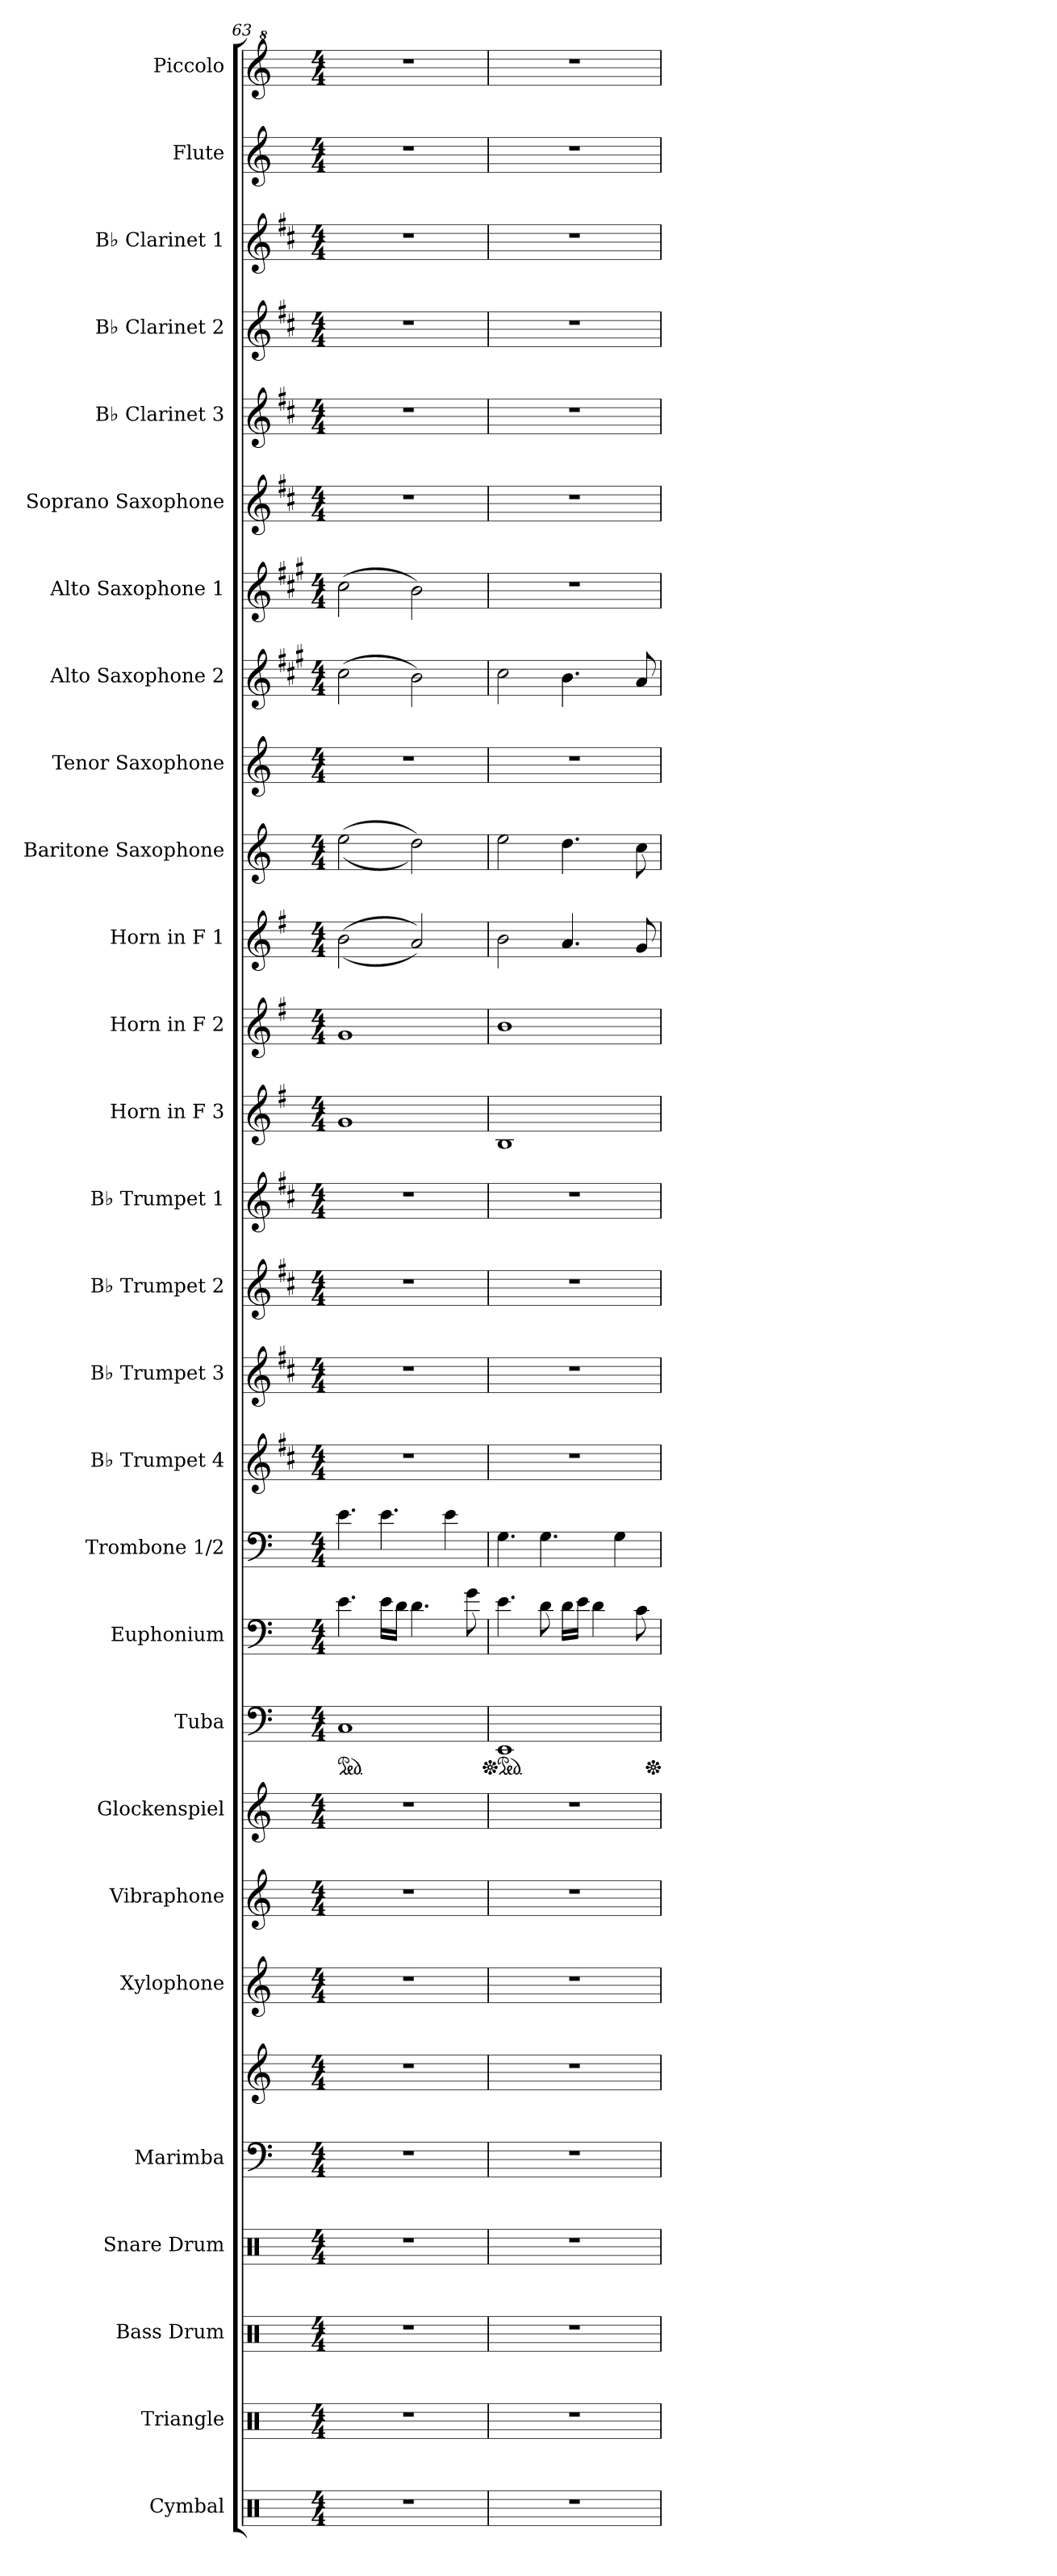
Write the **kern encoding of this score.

**kern	**kern	**kern	**kern	**kern	**kern	**kern	**kern	**kern	**kern	**kern	**kern	**kern	**kern	**kern	**kern	**kern	**kern	**kern	**kern	**kern	**kern	**kern	**kern	**kern	**kern	**kern	**kern	**kern
*part28	*part27	*part26	*part25	*part24	*part24	*part23	*part22	*part21	*part20	*part19	*part18	*part17	*part16	*part15	*part14	*part13	*part12	*part11	*part10	*part9	*part8	*part7	*part6	*part5	*part4	*part3	*part2	*part1
*staff29	*staff28	*staff27	*staff26	*staff25	*staff24	*staff23	*staff22	*staff21	*staff20	*staff19	*staff18	*staff17	*staff16	*staff15	*staff14	*staff13	*staff12	*staff11	*staff10	*staff9	*staff8	*staff7	*staff6	*staff5	*staff4	*staff3	*staff2	*staff1
*I"Cymbal	*I"Triangle	*I"Bass Drum	*I"Snare Drum	*I"Marimba	*	*I"Xylophone	*I"Vibraphone	*I"Glockenspiel	*I"Tuba	*I"Euphonium	*I"Trombone 1/2	*I"B♭ Trumpet 4	*I"B♭ Trumpet 3	*I"B♭ Trumpet 2	*I"B♭ Trumpet 1	*I"Horn in F 3	*I"Horn in F 2	*I"Horn in F 1	*I"Baritone Saxophone	*I"Tenor Saxophone	*I"Alto Saxophone 2	*I"Alto Saxophone 1	*I"Soprano Saxophone	*I"B♭ Clarinet 3	*I"B♭ Clarinet 2	*I"B♭ Clarinet 1	*I"Flute	*I"Piccolo
*I'Cym.	*I'Trgl.	*I'B. Dr.	*I'Sn. Dr.	*I'Mrm.	*	*I'Xyl.	*I'Vib.	*I'Glk.	*I'Tba.	*I'Euph.	*I'Tbn. 1/2	*I'B♭ Tpt. 4	*I'B♭ Tpt. 3	*I'B♭ Tpt. 2	*I'B♭ Tpt. 1	*	*	*	*I'Bar. Sax.	*I'T. Sax.	*I'A. Sax. 2	*I'A. Sax. 1	*I'S. Sax.	*I'B♭ Cl. 3	*I'B♭ Cl. 2	*I'B♭ Cl. 1	*I'Fl.	*I'Picc.
*clefX	*clefX	*clefX	*clefX	*clefF4	*clefG2	*clefG2	*clefG2	*clefG2	*clefF4	*clefF4	*clefF4	*clefG2	*clefG2	*clefG2	*clefG2	*clefG2	*clefG2	*clefG2	*clefG2	*clefG2	*clefG2	*clefG2	*clefG2	*clefG2	*clefG2	*clefG2	*clefG2	*clefG^2
*	*	*	*	*	*	*ITrd-7c-12	*	*ITrd-14c-24	*	*	*	*ITrd1c2	*ITrd1c2	*ITrd1c2	*ITrd1c2	*ITrd4c7	*ITrd4c7	*ITrd4c7	*ITrd12c21	*ITrd8c14	*ITrd5c9	*ITrd5c9	*ITrd1c2	*ITrd1c2	*ITrd1c2	*ITrd1c2	*	*ITrd-7c-12
*k[]	*k[]	*k[]	*k[]	*k[]	*k[]	*k[]	*k[]	*k[]	*k[]	*k[]	*k[]	*k[]	*k[]	*k[]	*k[]	*k[]	*k[]	*k[]	*k[]	*k[]	*k[]	*k[]	*k[]	*k[]	*k[]	*k[]	*k[]	*k[]
*M4/4	*M4/4	*M4/4	*M4/4	*M4/4	*M4/4	*M4/4	*M4/4	*M4/4	*M4/4	*M4/4	*M4/4	*M4/4	*M4/4	*M4/4	*M4/4	*M4/4	*M4/4	*M4/4	*M4/4	*M4/4	*M4/4	*M4/4	*M4/4	*M4/4	*M4/4	*M4/4	*M4/4	*M4/4
*	*	*	*	*	*	*	*	*	*ped	*	*	*	*	*	*	*	*	*	*	*	*	*	*	*	*	*	*	*
=63	=63	=63	=63	=63	=63	=63	=63	=63	=63	=63	=63	=63	=63	=63	=63	=63	=63	=63	=63	=63	=63	=63	=63	=63	=63	=63	=63	=63
1r	1r	1r	1r	1r	1r	1r	1r	1r	1C	4.e\	4.e\	1r	1r	1r	1r	1c	1c	((2e\	((2e\	1r	(2e\	(2e\	1r	1r	1r	1r	1r	1r
.	.	.	.	.	.	.	.	.	.	16e\LL	4.e\	.	.	.	.	.	.	.	.	.	.	.	.	.	.	.	.	.
.	.	.	.	.	.	.	.	.	.	16d\JJ	.	.	.	.	.	.	.	.	.	.	.	.	.	.	.	.	.	.
.	.	.	.	.	.	.	.	.	.	4.d\	.	.	.	.	.	.	.	2d/))	2d\))	.	2d\)	2d\)	.	.	.	.	.	.
.	.	.	.	.	.	.	.	.	.	.	4e\	.	.	.	.	.	.	.	.	.	.	.	.	.	.	.	.	.
.	.	.	.	.	.	.	.	.	.	8g\	.	.	.	.	.	.	.	.	.	.	.	.	.	.	.	.	.	.
=64	=64	=64	=64	=64	=64	=64	=64	=64	=64	=64	=64	=64	=64	=64	=64	=64	=64	=64	=64	=64	=64	=64	=64	=64	=64	=64	=64	=64
*	*	*	*	*	*	*	*	*	*Xped	*	*	*	*	*	*	*	*	*	*	*	*	*	*	*	*	*	*	*
*	*	*	*	*	*	*	*	*	*ped	*	*	*	*	*	*	*	*	*	*	*	*	*	*	*	*	*	*	*
1r	1r	1r	1r	1r	1r	1r	1r	1r	1EE	4.e\	4.G\	1r	1r	1r	1r	1E	1e	2e\	2e\	1r	2e\	1r	1r	1r	1r	1r	1r	1r
.	.	.	.	.	.	.	.	.	.	8d\	4.G\	.	.	.	.	.	.	.	.	.	.	.	.	.	.	.	.	.
.	.	.	.	.	.	.	.	.	.	16d\LL	.	.	.	.	.	.	.	4.d/	4.d\	.	4.d\	.	.	.	.	.	.	.
.	.	.	.	.	.	.	.	.	.	16e\JJ	.	.	.	.	.	.	.	.	.	.	.	.	.	.	.	.	.	.
.	.	.	.	.	.	.	.	.	.	4d\	.	.	.	.	.	.	.	.	.	.	.	.	.	.	.	.	.	.
.	.	.	.	.	.	.	.	.	.	.	4G\	.	.	.	.	.	.	.	.	.	.	.	.	.	.	.	.	.
.	.	.	.	.	.	.	.	.	.	8c\	.	.	.	.	.	.	.	8c/	8c\	.	8c/	.	.	.	.	.	.	.
*	*	*	*	*	*	*	*	*	*Xped	*	*	*	*	*	*	*	*	*	*	*	*	*	*	*	*	*	*	*
=	=	=	=	=	=	=	=	=	=	=	=	=	=	=	=	=	=	=	=	=	=	=	=	=	=	=	=	=
*-	*-	*-	*-	*-	*-	*-	*-	*-	*-	*-	*-	*-	*-	*-	*-	*-	*-	*-	*-	*-	*-	*-	*-	*-	*-	*-	*-	*-
